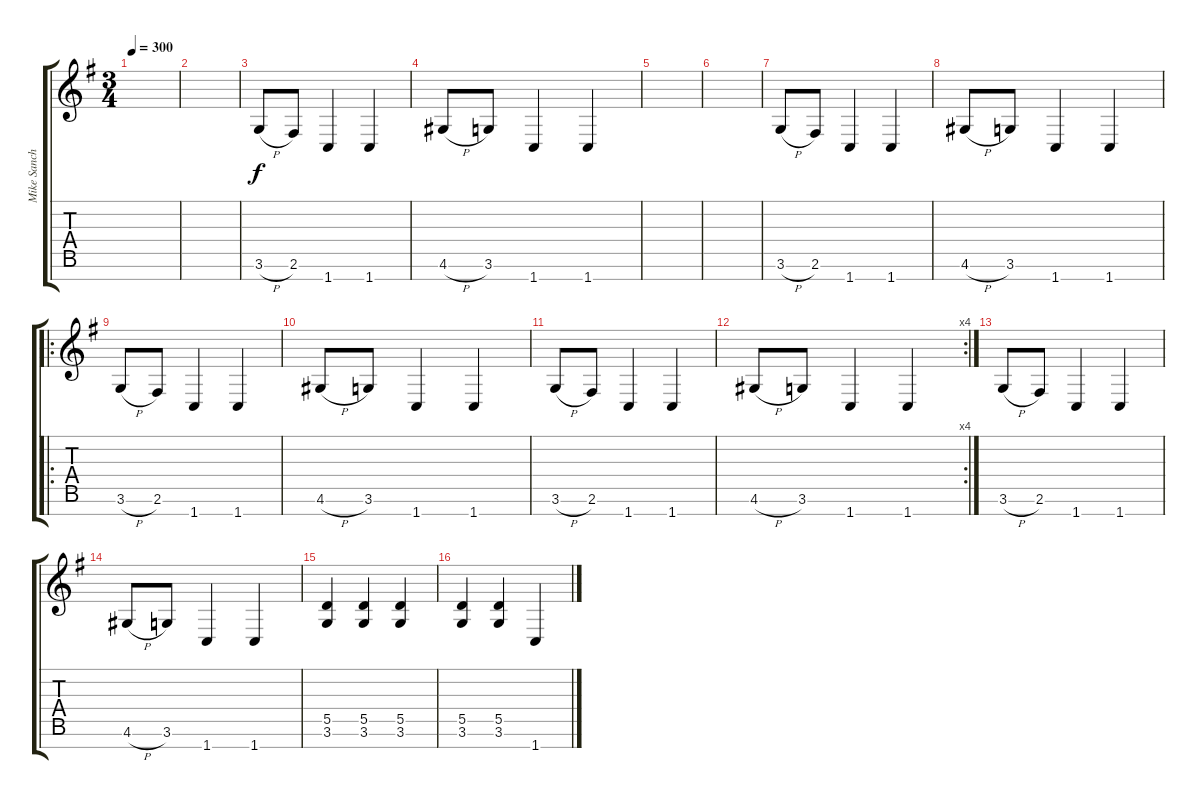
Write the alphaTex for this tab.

\track ("Mike Sanchez (if mike played 7)" "Mike Sanch") {instrument distortionguitar}
\staff {score tabs}
\tuning (E4 B3 G3 D3 A2 E2 B1) {hide}
\ts (3 4)
\tempo 300
\clef g2
\ks g
|
|
3.6{h}.8 2.6.8 1.7.4 1.7.4 |
4.6{h}.8 3.6.8 1.7.4 1.7.4 |
|
|
3.6{h}.8 2.6.8 1.7.4 1.7.4 |
4.6{h}.8 3.6.8 1.7.4 1.7.4 |
\ro
3.6{h}.8 2.6.8 1.7.4 1.7.4 |
4.6{h}.8 3.6.8 1.7.4 1.7.4 |
3.6{h}.8 2.6.8 1.7.4 1.7.4 |
\rc 4
4.6{h}.8 3.6.8 1.7.4 1.7.4 |
3.6{h}.8 2.6.8 1.7.4 1.7.4 |
4.6{h}.8 3.6.8 1.7.4 1.7.4 |
(5.5 3.6).4 (5.5 3.6).4 (5.5 3.6).4 |
(5.5 3.6).4 (5.5 3.6).4 1.7.4
